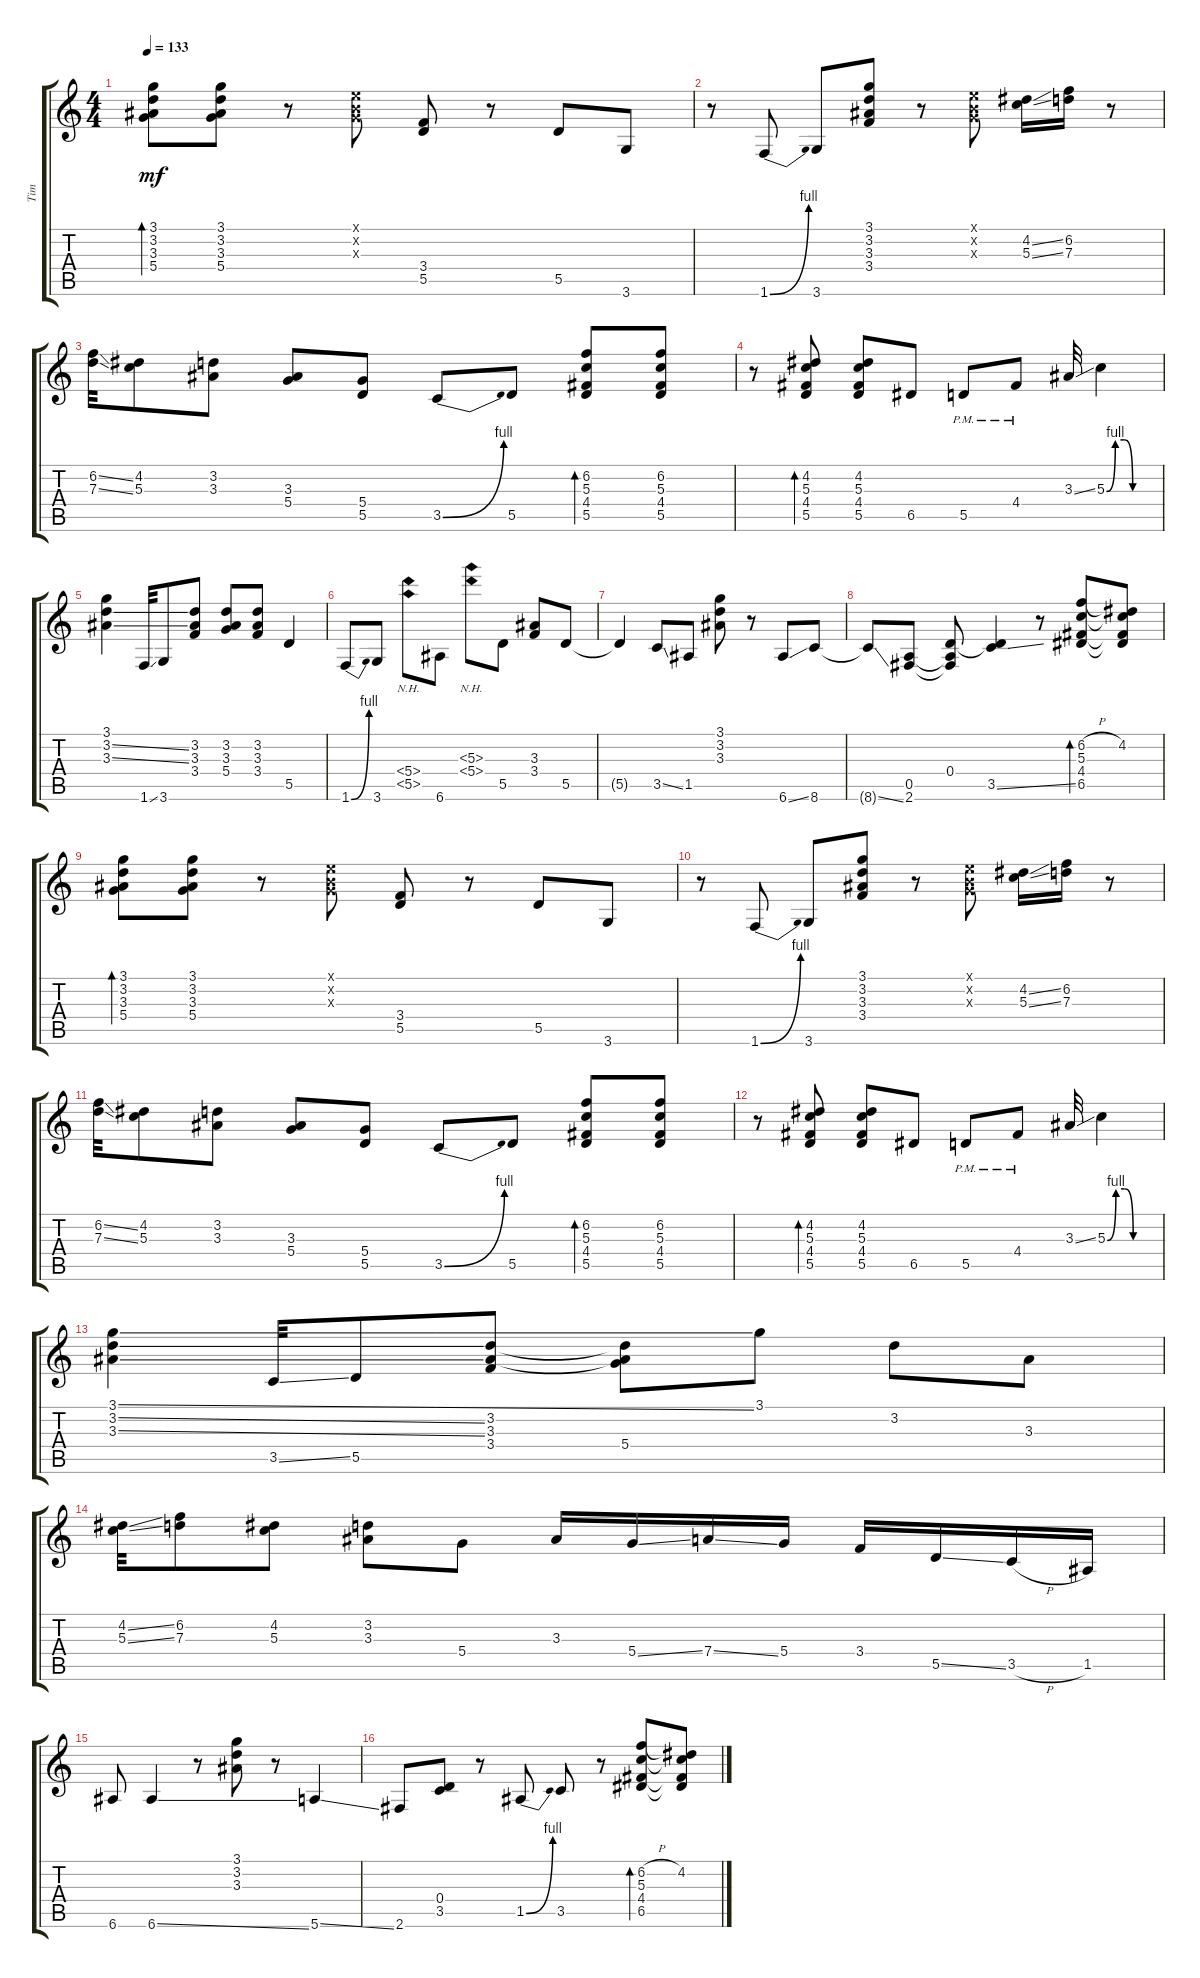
\track ("Tim" "Tim") {instrument acousticguitarsteel}
\staff {score tabs}
\tuning (E4 B3 G3 D3 A2 E2) {hide}
\ts (4 4)
\tempo 133
\clef g2
\ks c
(3.1 3.2 3.3 5.4).8{bd 30 dy mf} (3.1 3.2 3.3 5.4).8 r.8 (0.1{x} 0.2{x} 0.3{x}).8 (3.4 5.5).8 r.8 5.5.8 3.6.8 |
r.8 1.6{be (bend 0 0 60 4)}.8 3.6.8 (3.1 3.2 3.3 3.4).8 r.8 (0.1{x} 0.2{x} 0.3{x}).8 (4.2{ss} 5.3{ss}).16 (6.2 7.3).16 r.8 |
(6.2{ss} 7.3{ss}).32 (4.2 5.3).8 (3.2 3.3).8 (3.3 5.4).8 (5.4 5.5).8 3.5{be (bend 0 0 60 4)}.8 5.5.8 (6.2 5.3 4.4 5.5).8{bd 30} (6.2 5.3 4.4 5.5).8 |
r.8 (4.2 5.3 4.4 5.5).8{bd 30} (4.2 5.3 4.4 5.5).8 6.5.8 5.5{pm}.8 4.4{pm}.8 3.3{ss}.32 5.3{be (custom 0 0 10 4 20 4 30 0 60 0)}.4 |
(3.1 3.2{ss} 3.3{ss}).4 1.6{ss}.32 3.6.8 (3.2 3.3 3.4).8 (3.2 3.3 5.4).8 (3.2 3.3 3.4).8 5.5.4 |
1.6{be (bend 0 0 60 4)}.8 3.6.8 (5.4{nh} 5.5{nh}).8 6.6.8 (5.3{nh} 5.4{nh}).8 5.5.8 (3.3 3.4).8 5.5.8 |
5.5{t}.4 3.5{ss}.8 1.5.8 (3.1 3.2 3.3).8 r.8 6.6{ss}.8 8.6.8 |
8.6{ss t}.8 (0.5 2.6).8 (0.4 0.5{t} 2.6{t}).8 (0.4{t} 3.5{ss}).4 r.8 (6.2{h} 5.3 4.4 6.5).8{bd 30} (4.2 5.3{t} 4.4{t} 6.5{t}).8 |
(3.1 3.2 3.3 5.4).8{bd 30} (3.1 3.2 3.3 5.4).8 r.8 (0.1{x} 0.2{x} 0.3{x}).8 (3.4 5.5).8 r.8 5.5.8 3.6.8 |
r.8 1.6{be (bend 0 0 60 4)}.8 3.6.8 (3.1 3.2 3.3 3.4).8 r.8 (0.1{x} 0.2{x} 0.3{x}).8 (4.2{ss} 5.3{ss}).16 (6.2 7.3).16 r.8 |
(6.2{ss} 7.3{ss}).32 (4.2 5.3).8 (3.2 3.3).8 (3.3 5.4).8 (5.4 5.5).8 3.5{be (bend 0 0 60 4)}.8 5.5.8 (6.2 5.3 4.4 5.5).8{bd 30} (6.2 5.3 4.4 5.5).8 |
r.8 (4.2 5.3 4.4 5.5).8{bd 30} (4.2 5.3 4.4 5.5).8 6.5.8 5.5{pm}.8 4.4{pm}.8 3.3{ss}.32 5.3{be (custom 0 0 10 4 20 4 30 0 60 0)}.4 |
(3.1{ss} 3.2{ss} 3.3{ss}).4 3.5{ss}.32 5.5.8 (3.2 3.3 3.4).8 (3.2{t} 3.3{t} 5.4).8 3.1.8 3.2.8 3.3.8 |
(4.2{ss} 5.3{ss}).32 (6.2 7.3).8 (4.2 5.3).8 (3.2 3.3).8 5.4.8 3.3.16 5.4{ss}.16 7.4{ss}.16 5.4.16 3.4.16 5.5{ss}.16 3.5{h}.16 1.5.16 |
6.6.8 6.6{ss}.4 r.8 (3.1 3.2 3.3).8 r.8 5.6{ss}.4 |
2.6.8 (0.4 3.5).8 r.8 1.5{be (bend 0 0 60 4)}.8 3.5.8 r.8 (6.2{h} 5.3 4.4 6.5).8{bd 30} (4.2 5.3{t} 4.4{t} 6.5{t}).8
